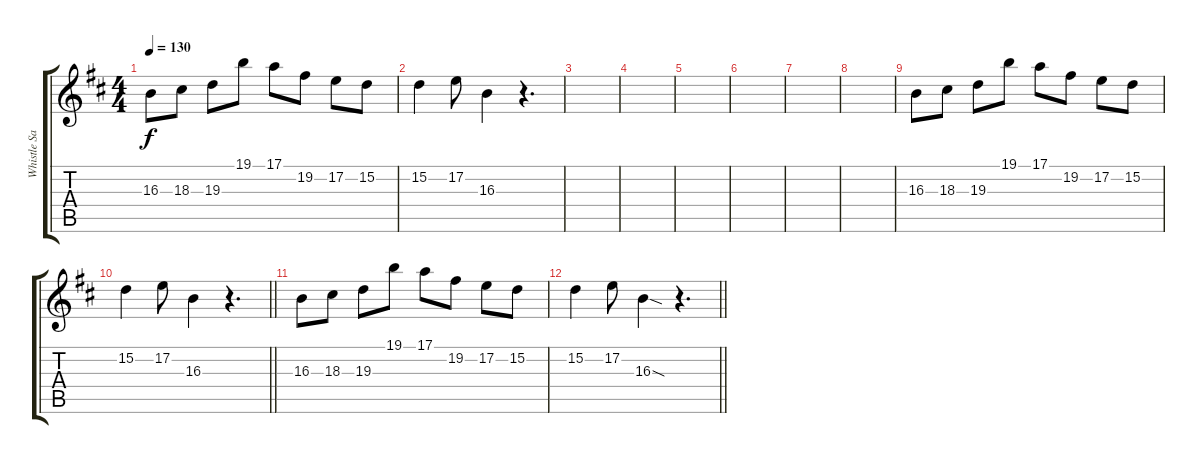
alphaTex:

\track ("Whistle Sample" "Whistle Sa") {instrument whistle}
\staff {score tabs}
\tuning (E4 B3 G3 D3 A2 E2) {hide}
\ts (4 4)
\tempo 130
\clef g2
\ks d
16.3.8{dy f} 18.3.8 19.3.8 19.1.8 17.1.8 19.2.8 17.2.8 15.2.8 |
15.2.4 17.2.8 16.3.4 r.4{d} |
|
|
|
|
|
|
16.3.8 18.3.8 19.3.8 19.1.8 17.1.8 19.2.8 17.2.8 15.2.8 |
\barLineRight lightlight
15.2.4 17.2.8 16.3.4 r.4{d} |
16.3.8 18.3.8 19.3.8 19.1.8 17.1.8 19.2.8 17.2.8 15.2.8 |
\barLineRight lightlight
15.2.4 17.2.8 16.3{sod}.4 r.4{d}
